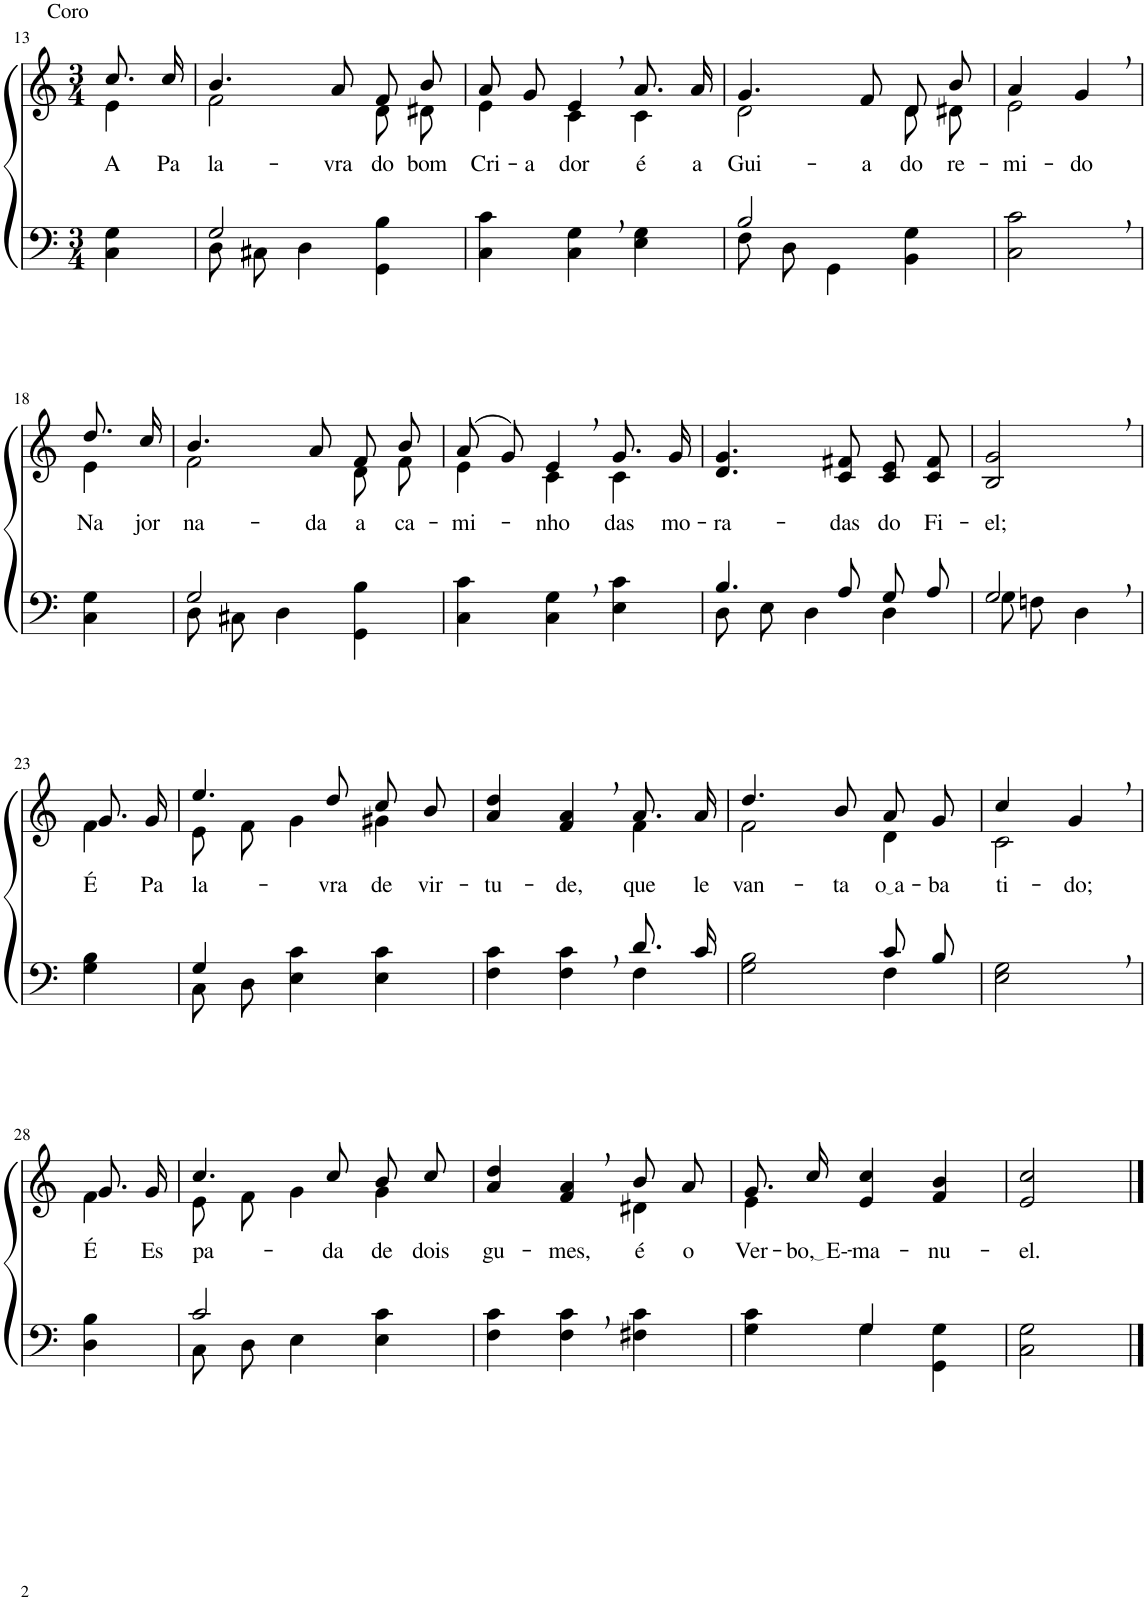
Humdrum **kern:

**kern	**kern	**text
*part2	*part1	*part1
*staff2	*staff1	*staff1
*I"Parte III e IV	*I"Parte I e II	*
!!LO:PB:g=z
*clefF4	*clefG2	*
*k[]	*k[]	*
*M3/4	*M3/4	*
=13	=13	=13
*	*^	*
!	!LO:TX:a:t=Coro	!	!
!	!	!	!LO:LY:b
4C\ 4G\	8.cc/L	4e\	A
!	!	!	!LO:LY:b
.	16cc/Jk	.	Pa-
=14	=14	=14	=14
*^	*	*	*
!	!	!	!	!LO:LY:b
2G/	8D\L	4.b/	2f\	-la-
.	8C#X\J	.	.	.
.	4D\	.	.	.
!	!	!	!	!LO:LY:b
.	.	8a/	.	-vra
!	!	!	!	!LO:LY:b
4ryy	4GG\ 4B\	8f/L	8d\L	do
!	!	!	!	!LO:LY:b
.	.	8b/J	8d#X\J	bom
*v	*v	*	*	*
=15	=15	=15	=15
!	!	!	!LO:LY:b
4C\ 4c\	8a/L	4e\	Cri-
!	!	!	!LO:LY:b
.	8g/J	.	-a-
!	!	!	!LO:LY:b
4C\, 4G\,	4e,/	4c\	-dor
!	!	!	!LO:LY:b
4E\ 4G\	8.a/L	4c\	é
!	!	!	!LO:LY:b
.	16a/Jk	.	a
=16	=16	=16	=16
*^	*	*	*
!	!	!	!	!LO:LY:b
2B/	8F\L	4.g/	2d\	Gui-
.	8D\J	.	.	.
.	4GG\	.	.	.
!	!	!	!	!LO:LY:b
.	.	8f/	.	-a
!	!	!	!	!LO:LY:b
4ryy	4BB\ 4G\	8d/L	8d\L	do
!	!	!	!	!LO:LY:b
.	.	8b/J	8d#X\J	re-
*v	*v	*	*	*
=17	=17	=17	=17
!	!	!	!LO:LY:b
2C\, 2c\,	4a/	2e\	-mi-
!	!	!	!LO:LY:b
.	4g,/	.	-do
!!LO:LB:g=z	!!
=18	=18	=18	=18
!	!	!	!LO:LY:b
4C\ 4G\	8.dd/L	4e\	Na
!	!	!	!LO:LY:b
.	16cc/Jk	.	jor-
=19	=19	=19	=19
*^	*	*	*
!	!	!	!	!LO:LY:b
2G/	8D\L	4.b/	2f\	-na-
.	8C#X\J	.	.	.
.	4D\	.	.	.
!	!	!	!	!LO:LY:b
.	.	8a/	.	-da
!	!	!	!	!LO:LY:b
4ryy	4GG\ 4B\	8f/L	8d\L	a
!	!	!	!	!LO:LY:b
.	.	8b/J	8f\J	ca-
*v	*v	*	*	*
=20	=20	=20	=20
!	!	!	!LO:LY:b
4C\ 4c\	(8a/L	4e\	-mi-
.	8g/J)	.	.
!	!	!	!LO:LY:b
4C\, 4G\,	4e,/	4c\	-nho
!	!	!	!LO:LY:b
4E\ 4c\	8.g/L	4c\	das
!	!	!	!LO:LY:b
.	16g/Jk	.	mo-
*	*v	*v	*
=21	=21	=21
*^	*	*
!	!	!	!LO:LY:b
4.B/	8D\L	4.d/ 4.g/	-ra-
.	8E\J	.	.
.	4D\	.	.
!	!	!	!LO:LY:b
8A/	.	8c/ 8f#X/	-das
!	!	!	!LO:LY:b
8G/L	4D\	8c/ 8e/L	do
!	!	!	!LO:LY:b
8A/J	.	8c/ 8f#/J	Fi-
=22	=22	=22	=22
!	!	!	!LO:LY:b
2G,/	8G\L	2B/, 2g/,	-el;
.	8Fn\J	.	.
.	4D\	.	.
!!LO:LB:g=z
=23	=23	=23	=23
*	*	*^	*
!	!	!	!	!LO:LY:b
*v	*v	*	*	*
4G\ 4B\	8.g/L	4f\	É
!	!	!	!LO:LY:b
.	16g/Jk	.	Pa-
=24	=24	=24	=24
*^	*	*	*
!	!	!	!	!LO:LY:b
4G/	8C\L	4.ee/	8e\L	-la-
.	8D\J	.	8f\J	.
2ryy	4E\ 4c\	.	4g\	.
!	!	!	!	!LO:LY:b
.	.	8dd/	.	-vra
!	!	!	!	!LO:LY:b
.	4E\ 4c\	8cc/L	4g#X\	de
!	!	!	!	!LO:LY:b
.	.	8b/J	.	vir-
=25	=25	=25	=25	=25
!	!	!	!	!LO:LY:b
2ryy	4F\ 4c\	4a/ 4dd/	2ryy	-tu-
!	!	!	!	!LO:LY:b
.	4F\ 4c\	4f/, 4a/,	.	-de,
!	!	!	!	!LO:LY:b
8.d/L	4F\	8.a/L	4f\	que
!	!	!	!	!LO:LY:b
16c/Jk	.	16a/Jk	.	le-
=26	=26	=26	=26	=26
!	!	!	!	!LO:LY:b
2ryy	2G\ 2B\	4.dd/	2f\	-van-
!	!	!	!	!LO:LY:b
.	.	8b/	.	-ta
!	!	!	!	!LO:LY:b
8c/L	4F\	8a/L	4d\	o a
!	!	!	!	!LO:LY:b
8B/J	.	8g/J	.	ba-
*v	*v	*	*	*
=27	=27	=27	=27
!	!	!	!LO:LY:b
2E\, 2G\,	4cc/	2c\	-ti-
!	!	!	!LO:LY:b
.	4g,/	.	-do;
!!LO:LB:g=z	!!
=28	=28	=28	=28
!	!	!	!LO:LY:b
4D\ 4B\	8.g/L	4f\	É
!	!	!	!LO:LY:b
.	16g/Jk	.	Es-
=29	=29	=29	=29
*^	*	*	*
!	!	!	!	!LO:LY:b
2c/	8C\L	4.cc/	8e\L	-pa-
.	8D\J	.	8f\J	.
.	4E\	.	4g\	.
!	!	!	!	!LO:LY:b
.	.	8cc/	.	-da
!	!	!	!	!LO:LY:b
4ryy	4E\ 4c\	8b/L	4g\	de
!	!	!	!	!LO:LY:b
.	.	8cc/J	.	dois
*v	*v	*	*	*
=30	=30	=30	=30
!	!	!	!LO:LY:b
4F\ 4c\	4a/ 4dd/	2ryy	gu-
!	!	!	!LO:LY:b
4F\, 4c\,	4f/, 4a/,	.	-mes,
!	!	!	!LO:LY:b
4F#X\ 4c\	8b/L	4d#X\	é
!	!	!	!LO:LY:b
.	8a/J	.	o
=31	=31	=31	=31
*^	*	*	*
!	!	!	!	!LO:LY:b
4ryy	4G\ 4c\	8.g/L	4e\	Ver-
!	!	!	!	!LO:LY:b
.	.	16cc/Jk	.	bo, E-
!	!	!	!	!LO:LY:b
4G/	4G\	4e/ 4cc/	2ryy	-ma-
!	!	!	!	!LO:LY:b
4ryy	4GG\ 4G\	4f/ 4b/	.	-nu-
*	*	*v	*v	*
=32	=32	=32	=32
!	!	!	!LO:LY:b
*v	*v	*	*
2C\ 2G\	2e/ 2cc/	-el.
==	==	==
*-	*-	*-
